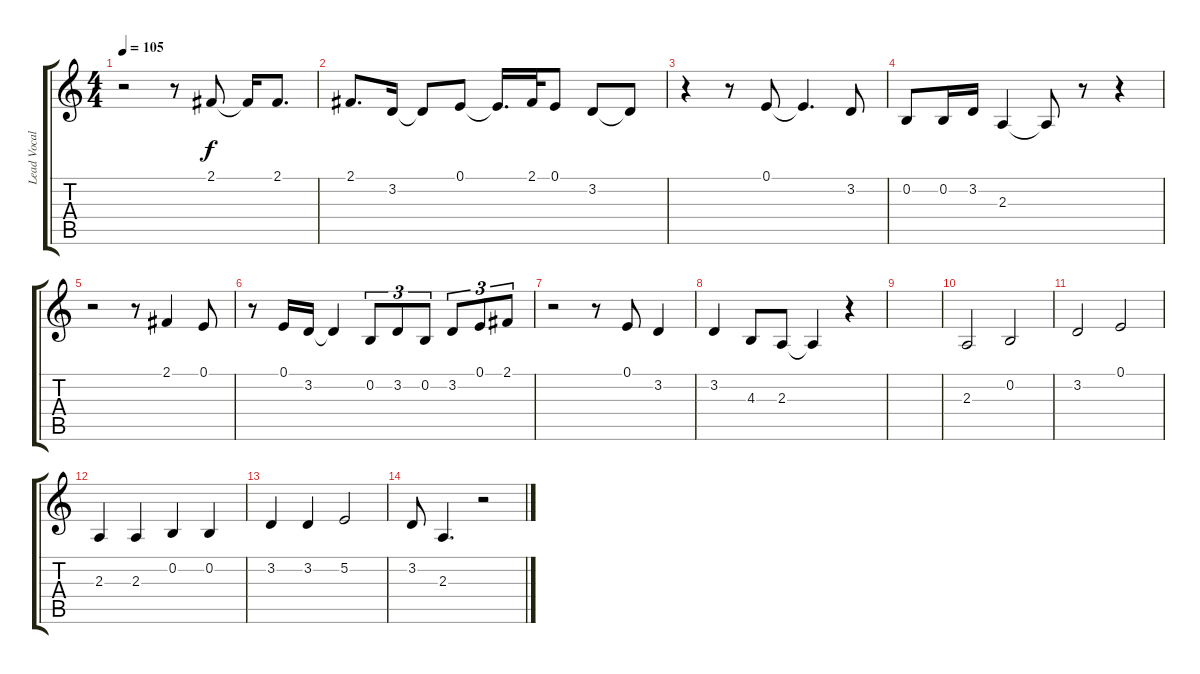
\track ("Lead Vocal" "Lead Vocal") {instrument synthvoice}
\staff {score tabs}
\tuning (E4 B3 G3 D3 A2 E2) {hide}
\ts (4 4)
\tempo 105
\clef g2
\ks c
r.2{dy f} r.8 2.1.8 2.1{t}.16 2.1.8{d} |
2.1.8{d} 3.2.16 3.2{t}.8 0.1.8 0.1{t}.16{d} 2.1.32 0.1.8 3.2.8 3.2{t}.8 |
r.4 r.8 0.1.8 0.1{t}.4{d} 3.2.8 |
0.2.8 0.2.16 3.2.16 2.3.4 2.3{t}.8 r.8 r.4 |
r.2 r.8 2.1.4 0.1.8 |
r.8 0.1.16 3.2.16 3.2{t}.4 0.2.8{tu (3 2)} 3.2.8{tu (3 2)} 0.2.8{tu (3 2)} 3.2.8{tu (3 2)} 0.1.8{tu (3 2)} 2.1.8{tu (3 2)} |
r.2 r.8 0.1.8 3.2.4 |
3.2.4 4.3.8 2.3.8 2.3{t}.4 r.4 |
|
2.3.2 0.2.2 |
3.2.2 0.1.2 |
2.3.4 2.3.4 0.2.4 0.2.4 |
3.2.4 3.2.4 5.2.2 |
3.2.8 2.3.4{d} r.2
